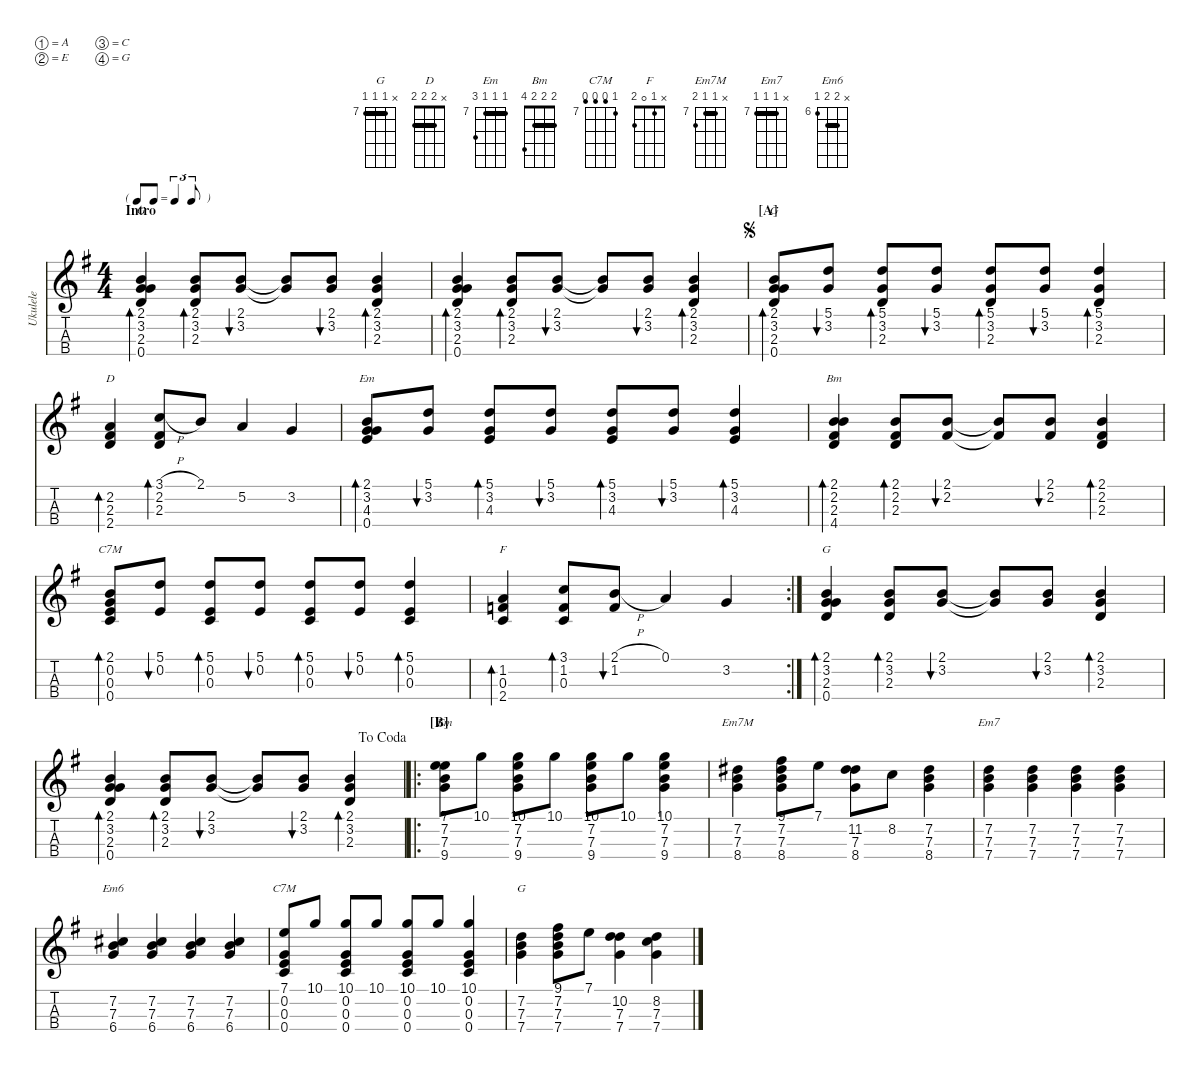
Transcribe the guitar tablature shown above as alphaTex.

\defaultSystemsLayout 4
\hideDynamics
\bracketExtendMode nobrackets
\otherSystemsTrackNameOrientation horizontal
\defaultBarNumberDisplay Hide
\track ("Ukulele" "Ukulele") {defaultSystemsLayout 4 instrument acousticguitarnylon}
\staff {score tabs}
\tuning (A4 E4 C4 G4)
\displaytranspose 0
\chord ("G" 2 3 2 0) {barre 2}
\chord ("D" x 2 2 2) {barre (2 2)}
\chord ("Em" 2 3 4 0)
\chord ("Bm" 2 2 2 4) {barre (2 2)}
\chord ("C7M" 2 0 0 0)
\chord ("F" x 1 0 2)
\chord ("Em" 7 7 7 9) {firstfret 7 barre (7 7)}
\chord ("Em7M" x 7 7 8) {firstfret 7 barre 7}
\chord ("Em7" x 7 7 7) {firstfret 7 barre (7 7)}
\chord ("Em6" x 7 7 6) {firstfret 6 barre 7}
\chord ("C7M" 7 6 6 6) {firstfret 7}
\chord ("G" x 7 7 7) {firstfret 7 barre (7 7)}
\ts (4 4)
\tf triplet8th
\section ("" "Intro")
\tempo (115 hide)
\clef g2
\ks g
(0.4{acc forcenatural} 3.2{acc forcenatural} 2.1{acc forcenatural} 2.3{acc forcenatural}).4{bd 30 ch "G" dy mf instrument acousticguitarnylon beam Up} (2.1{acc forcenatural} 3.2{acc forcenatural} 2.3{acc forcenatural}).8{bd 30 beam Up} (2.1{acc forcenatural} 3.2{acc forcenatural}).8{bu 30 beam Up} (2.1{t acc forcenatural} 3.2{t acc forcenatural}).8{beam Up} (2.1{acc forcenatural} 3.2{acc forcenatural}).8{bu 30 beam Up} (2.1{acc forcenatural} 3.2{acc forcenatural} 2.3{acc forcenatural}).4{bd 30 beam Up} |
(0.4{acc forcenatural} 3.2{acc forcenatural} 2.1{acc forcenatural} 2.3{acc forcenatural}).4{bd 30 beam Up} (2.1{acc forcenatural} 3.2{acc forcenatural} 2.3{acc forcenatural}).8{bd 30 beam Up} (2.1{acc forcenatural} 3.2{acc forcenatural}).8{bu 30 beam Up} (2.1{t acc forcenatural} 3.2{t acc forcenatural}).8{beam Up} (2.1{acc forcenatural} 3.2{acc forcenatural}).8{bu 30 beam Up} (2.1{acc forcenatural} 3.2{acc forcenatural} 2.3{acc forcenatural}).4{bd 30 beam Up} |
\section ("A" "")
\jump segno
(0.4{acc forcenatural} 3.2{acc forcenatural} 2.1{acc forcenatural} 2.3{acc forcenatural}).8{bd 30 ch "G" beam Up} (5.1{acc forcenatural} 3.2{acc forcenatural}).8{bu 30 beam Up} (5.1{acc forcenatural} 3.2{acc forcenatural} 2.3{acc forcenatural}).8{bd 30 beam Up} (5.1{acc forcenatural} 3.2{acc forcenatural}).8{bu 30 beam Up} (5.1{acc forcenatural} 3.2{acc forcenatural} 2.3{acc forcenatural}).8{bd 30 beam Up} (5.1{acc forcenatural} 3.2{acc forcenatural}).8{bu 30 beam Up} (5.1{acc forcenatural} 3.2{acc forcenatural} 2.3{acc forcenatural}).4{bd 30 beam Up} |
(2.3{acc forcenatural} 2.2{acc #} 2.4{acc forcenatural}).4{bd 30 ch "D" beam Up} (3.1{h acc forcenatural} 2.2{acc #} 2.3{acc forcenatural}).8{bd 30 beam Up} 2.1{acc forcenatural}.8{beam Up} 5.2{acc forcenatural}.4{beam Up} 3.2{acc forcenatural}.4{beam Up} |
(0.4{acc forcenatural} 3.2{acc forcenatural} 2.1{acc forcenatural} 4.3{acc forcenatural}).8{bd 30 ch "Em" beam Up} (5.1{acc forcenatural} 3.2{acc forcenatural}).8{bu 30 beam Up} (5.1{acc forcenatural} 3.2{acc forcenatural} 4.3{acc forcenatural}).8{bd 30 beam Up} (5.1{acc forcenatural} 3.2{acc forcenatural}).8{bu 30 beam Up} (5.1{acc forcenatural} 3.2{acc forcenatural} 4.3{acc forcenatural}).8{bd 30 beam Up} (5.1{acc forcenatural} 3.2{acc forcenatural}).8{bu 30 beam Up} (5.1{acc forcenatural} 3.2{acc forcenatural} 4.3{acc forcenatural}).4{bd 30 beam Up} |
(2.3{acc forcenatural} 2.2{acc #} 4.4{acc forcenatural} 2.1{acc forcenatural}).4{bd 30 ch "Bm" beam Up} (2.3{acc forcenatural} 2.2{acc #} 2.1{acc forcenatural}).8{bd 30 beam Up} (2.2{acc #} 2.1{acc forcenatural}).8{bu 30 beam Up} (2.2{t acc #} 2.1{t acc forcenatural}).8{beam Up} (2.2{acc #} 2.1{acc forcenatural}).8{bu 30 beam Up} (2.3{acc forcenatural} 2.2{acc #} 2.1{acc forcenatural}).4{bd 30 beam Up} |
(0.4{acc forcenatural} 0.2{acc forcenatural} 2.1{acc forcenatural} 0.3{acc forcenatural}).8{bd 30 ch "C7M" beam Up} (5.1{acc forcenatural} 0.2{acc forcenatural}).8{bu 30 beam Up} (5.1{acc forcenatural} 0.2{acc forcenatural} 0.3{acc forcenatural}).8{bd 30 beam Up} (5.1{acc forcenatural} 0.2{acc forcenatural}).8{bu 30 beam Up} (5.1{acc forcenatural} 0.2{acc forcenatural} 0.3{acc forcenatural}).8{bd 30 beam Up} (5.1{acc forcenatural} 0.2{acc forcenatural}).8{bu 30 beam Up} (5.1{acc forcenatural} 0.2{acc forcenatural} 0.3{acc forcenatural}).4{bd 30 beam Up} |
\rc 2
(0.3{acc forcenatural} 1.2{acc forcenatural} 2.4{acc forcenatural}).4{bd 30 ch "F" beam Up} (3.1{acc forcenatural} 1.2{acc forcenatural} 0.3{acc forcenatural}).8{bd 30 beam Up} (2.1{h acc forcenatural} 1.2{acc forcenatural}).8{bu 30 beam Up} 0.1{acc forcenatural}.4{beam Up} 3.2{acc forcenatural}.4{beam Up} |
(0.4{acc forcenatural} 3.2{acc forcenatural} 2.1{acc forcenatural} 2.3{acc forcenatural}).4{bd 30 ch "G" beam Up} (2.1{acc forcenatural} 3.2{acc forcenatural} 2.3{acc forcenatural}).8{bd 30 beam Up} (2.1{acc forcenatural} 3.2{acc forcenatural}).8{bu 30 beam Up} (2.1{t acc forcenatural} 3.2{t acc forcenatural}).8{beam Up} (2.1{acc forcenatural} 3.2{acc forcenatural}).8{bu 30 beam Up} (2.1{acc forcenatural} 3.2{acc forcenatural} 2.3{acc forcenatural}).4{bd 30 beam Up} |
\jump dacoda
(0.4{acc forcenatural} 3.2{acc forcenatural} 2.1{acc forcenatural} 2.3{acc forcenatural}).4{bd 30 beam Up} (2.1{acc forcenatural} 3.2{acc forcenatural} 2.3{acc forcenatural}).8{bd 30 beam Up} (2.1{acc forcenatural} 3.2{acc forcenatural}).8{bu 30 beam Up} (2.1{t acc forcenatural} 3.2{t acc forcenatural}).8{beam Up} (2.1{acc forcenatural} 3.2{acc forcenatural}).8{bu 30 beam Up} (2.1{acc forcenatural} 3.2{acc forcenatural} 2.3{acc forcenatural}).4{bd 30 beam Up} |
\ro
\section ("B" "")
(7.3{acc forcenatural} 7.2{acc forcenatural} 7.1{acc forcenatural} 9.4{acc forcenatural}).8{ch "Em" beam Down} 10.1{acc forcenatural}.8{beam Down} (10.1{acc forcenatural} 7.2{acc forcenatural} 7.3{acc forcenatural} 9.4{acc forcenatural}).8{beam Down} 10.1{acc forcenatural}.8{beam Down} (10.1{acc forcenatural} 7.2{acc forcenatural} 7.3{acc forcenatural} 9.4{acc forcenatural}).8{beam Down} 10.1{acc forcenatural}.8{beam Down} (10.1{acc forcenatural} 7.2{acc forcenatural} 7.3{acc forcenatural} 9.4{acc forcenatural}).4{beam Down} |
(7.3{acc forcenatural} 7.2{acc forcenatural} 8.4{acc #}).4{ch "Em7M" beam Down} (7.3{acc forcenatural} 7.2{acc forcenatural} 8.4{acc #} 9.1{acc #}).8{beam Down} 7.1{acc forcenatural}.8{beam Down} (7.3{acc forcenatural} 11.2{acc #} 8.4{acc #}).8{beam Down} 8.2{acc forcenatural}.8{beam Down} (7.3{acc forcenatural} 7.2{acc forcenatural} 8.4{acc #}).4{beam Down} |
(7.3{acc forcenatural} 7.2{acc forcenatural} 7.4{acc forcenatural}).4{ch "Em7" beam Down} (7.3{acc forcenatural} 7.2{acc forcenatural} 7.4{acc forcenatural}).4{beam Down} (7.3{acc forcenatural} 7.2{acc forcenatural} 7.4{acc forcenatural}).4{beam Down} (7.3{acc forcenatural} 7.2{acc forcenatural} 7.4{acc forcenatural}).4{beam Down} |
(7.3{acc forcenatural} 7.2{acc forcenatural} 6.4{acc #}).4{ch "Em6" beam Up} (7.3{acc forcenatural} 7.2{acc forcenatural} 6.4{acc #}).4{beam Up} (7.3{acc forcenatural} 7.2{acc forcenatural} 6.4{acc #}).4{beam Up} (7.3{acc forcenatural} 7.2{acc forcenatural} 6.4{acc #}).4{beam Up} |
(0.3{acc forcenatural} 0.2{acc forcenatural} 0.4{acc forcenatural} 7.1{acc forcenatural}).8{ch "C7M" beam Up} 10.1{acc forcenatural}.8{beam Up} (0.3{acc forcenatural} 0.2{acc forcenatural} 0.4{acc forcenatural} 10.1{acc forcenatural}).8{beam Up} 10.1{acc forcenatural}.8{beam Up} (0.3{acc forcenatural} 0.2{acc forcenatural} 0.4{acc forcenatural} 10.1{acc forcenatural}).8{beam Up} 10.1{acc forcenatural}.8{beam Up} (0.3{acc forcenatural} 0.2{acc forcenatural} 0.4{acc forcenatural} 10.1{acc forcenatural}).4{beam Up} |
(7.3{acc forcenatural} 7.2{acc forcenatural} 7.4{acc forcenatural}).4{ch "G" beam Down} (7.3{acc forcenatural} 7.2{acc forcenatural} 7.4{acc forcenatural} 9.1{acc #}).8{beam Down} 7.1{acc forcenatural}.8{beam Down} (10.2{acc forcenatural} 7.3{acc forcenatural} 7.4{acc forcenatural}).4{beam Down} (8.2{acc forcenatural} 7.3{acc forcenatural} 7.4{acc forcenatural}).4{beam Down}
